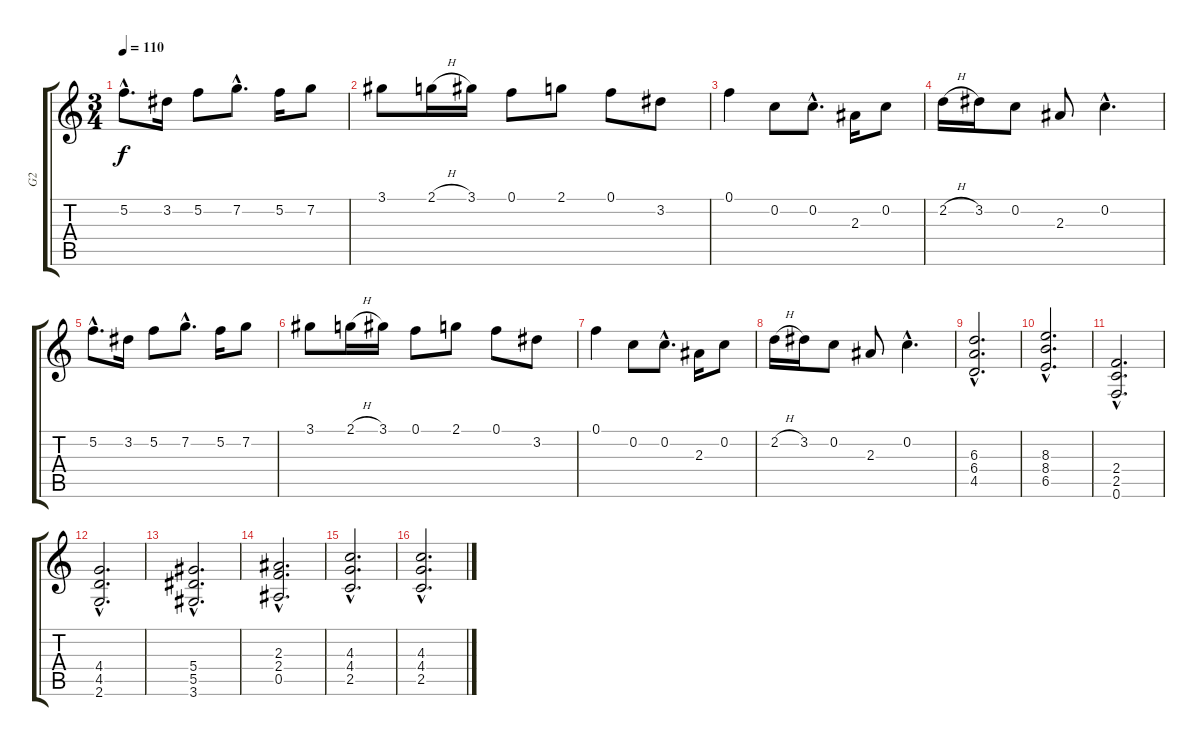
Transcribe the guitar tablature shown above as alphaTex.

\track ("G2" "G2") {instrument overdrivenguitar}
\staff {score tabs}
\tuning (F4 C4 Ab3 Eb3 Bb2 F2) {hide}
\ts (3 4)
\tempo 110
\clef g2
\ks c
5.2{hac}.8{d dy f instrument overdrivenguitar} 3.2.16 5.2.8 7.2{hac}.8{d} 5.2.16 7.2.8 |
3.1.8 2.1{h}.16 3.1.16 0.1.8 2.1.8 0.1.8 3.2.8 |
0.1.4 0.2.8 0.2{hac}.8{d} 2.3.16 0.2.8 |
2.2{h}.16 3.2.16 0.2.8 2.3.8 0.2{hac}.4{d} |
5.2{hac}.8{d instrument overdrivenguitar} 3.2.16 5.2.8 7.2{hac}.8{d} 5.2.16 7.2.8 |
3.1.8 2.1{h}.16 3.1.16 0.1.8 2.1.8 0.1.8 3.2.8 |
0.1.4 0.2.8 0.2{hac}.8{d} 2.3.16 0.2.8 |
2.2{h}.16 3.2.16 0.2.8 2.3.8 0.2{hac}.4{d} |
(6.3{hac} 6.4{hac} 4.5{hac}).2{d} |
(8.3{hac} 8.4{hac} 6.5{hac}).2{d} |
(2.4{hac} 2.5{hac} 0.6{hac}).2{d} |
(4.4{hac} 4.5{hac} 2.6{hac}).2{d} |
(5.4{hac} 5.5{hac} 3.6{hac}).2{d} |
(2.3{hac} 2.4{hac} 0.5{hac}).2{d} |
(4.3{hac} 4.4{hac} 2.5{hac}).2{d} |
(4.3{hac} 4.4{hac} 2.5{hac}).2{d}
